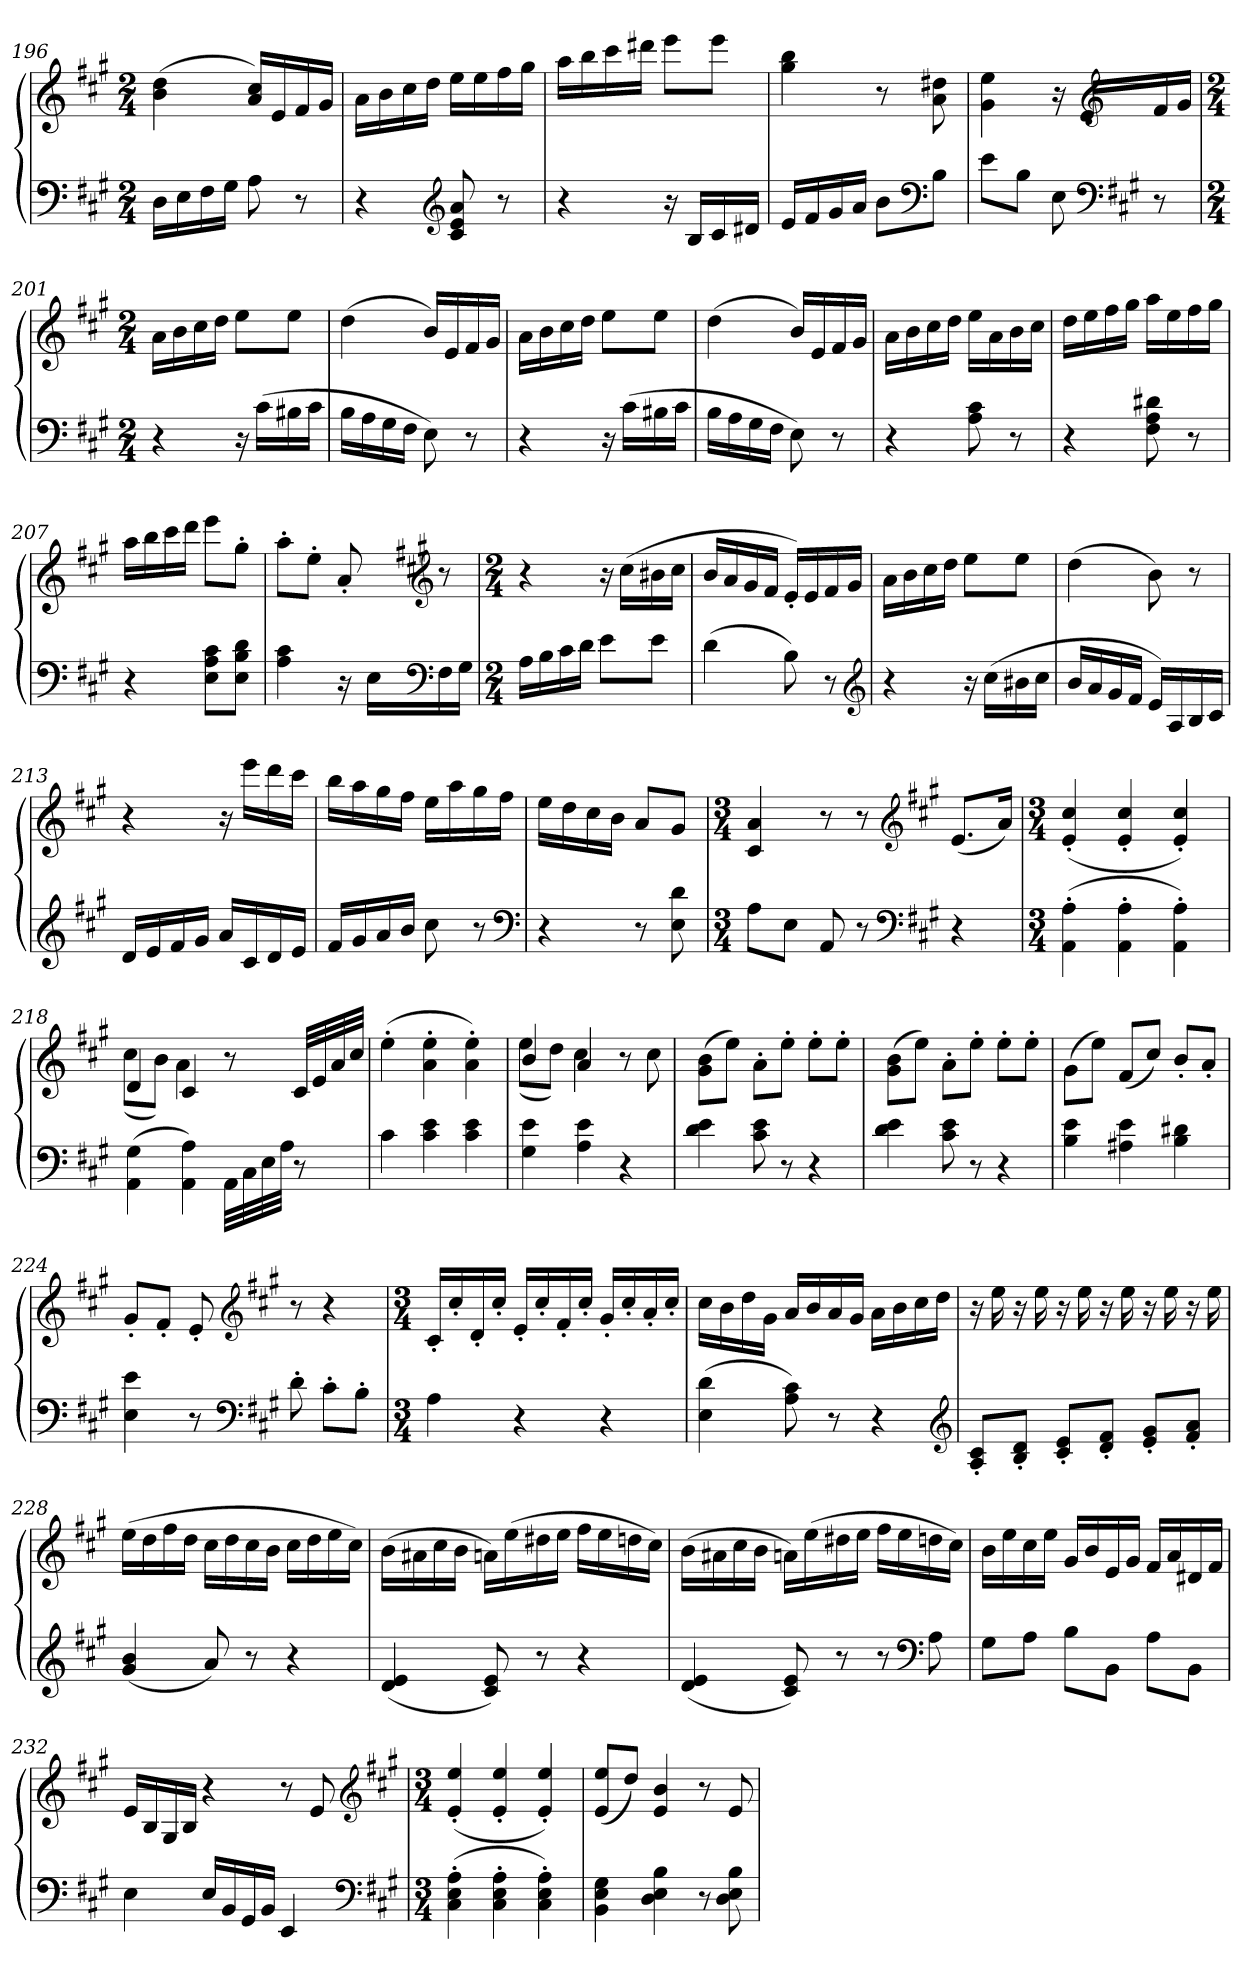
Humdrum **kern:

**kern	**kern
*part1	*part1
*staff2	*staff1
*clefF4	*clefG2
*k[f#c#g#]	*k[f#c#g#]
*A:	*A:
*M2/4	*M2/4
=196	=196
16DLL	(4b 4dd
16E	.
16F#	.
16G#JJ	.
8A	16a 16cc#LL)
.	16e
8r	16f#
.	16g#JJ
=197	=197
4r	16aLL
.	16b
.	16cc#
.	16ddJJ
*clefG2	*
8c# 8e 8a	16eeLL
.	16ee
8r	16ff#
.	16gg#JJ
=198	=198
4r	16aaLL
.	16bb
.	16ccc#
.	16ddd#XJJ
16r	8eeeL
16BLL	.
16c#	8eeeJ
16d#XJJ	.
=199	=199
16eLL	4gg# 4bb
16f#	.
16g#	.
16aJJ	.
8bL	8r
*clefF4	*
8BJ	8a 8dd#X
=200	=200
8eL	4g# 4ee
8BJ	.
8E	16r
.	16eLL
*clefF4	*clefG2
*k[f#c#g#]	*k[f#c#g#]
*A:	*A:
8r	16f#
.	16g#JJ
=201	=201
*M2/4	*M2/4
4r	16aLL
.	16b
.	16cc#
.	16ddJJ
16r	8eeL
(16c#LL	.
16B#X	8eeJ
16c#JJ	.
=202	=202
16BLL	(4dd
16A	.
16G#	.
16F#JJ	.
8E)	16bLL)
.	16e
8r	16f#
.	16g#JJ
=203	=203
4r	16aLL
.	16b
.	16cc#
.	16ddJJ
16r	8eeL
(16c#LL	.
16B#X	8eeJ
16c#JJ	.
=204	=204
16BLL	(4dd
16A	.
16G#	.
16F#JJ	.
8E)	16bLL)
.	16e
8r	16f#
.	16g#JJ
=205	=205
4r	16aLL
.	16b
.	16cc#
.	16ddJJ
8A 8c#	16eeLL
.	16a
8r	16b
.	16cc#JJ
=206	=206
4r	16ddLL
.	16ee
.	16ff#
.	16gg#JJ
8F# 8A 8d#X	16aaLL
.	16ee
8r	16ff#
.	16gg#JJ
=207	=207
4r	16aaLL
.	16bb
.	16ccc#
.	16dddJJ
8E 8A 8c#L	8eeeL
8E 8B 8dJ	8gg#'J
=208	=208
4A 4c#	8aa'L
.	8ee'J
16r	8a'
16ELL	.
*clefF4	*clefG2
*k[f#c#g#]	*k[f#c#g#]
*A:	*A:
16F#	8r
16G#JJ	.
=209	=209
*M2/4	*M2/4
16ALL	4r
16B	.
16c#	.
16dJJ	.
8eL	16r
.	(16cc#LL
8eJ	16b#X
.	16cc#JJ
=210	=210
(4d	16bLL
.	16a
.	16g#
.	16f#JJ
8B)	16e'LL)
.	16e
8r	16f#
.	16g#JJ
*clefG2	*
=211	=211
4r	16aLL
.	16b
.	16cc#
.	16ddJJ
16r	8eeL
(16cc#LL	.
16b#X	8eeJ
16cc#JJ	.
=212	=212
16bLL	(4dd
16a	.
16g#	.
16f#JJ	.
16eLL)	8b)
16A	.
16B	8r
16c#JJ	.
=213	=213
16dLL	4r
16e	.
16f#	.
16g#JJ	.
16aLL	16r
16c#	16eeeLL
16d	16ddd
16eJJ	16ccc#JJ
=214	=214
16f#LL	16bbLL
16g#	16aa
16a	16gg#
16bJJ	16ff#JJ
8cc#	16eeLL
.	16aa
8r	16gg#
.	16ff#JJ
*clefF4	*
=215	=215
4r	16eeLL
.	16dd
.	16cc#
.	16bJJ
8r	8aL
8E 8d	8g#J
=216	=216
*M3/4	*M3/4
8AL	4c# 4a
8EJ	.
8AA	8r
8r	8r
*clefF4	*clefG2
*k[f#c#g#]	*k[f#c#g#]
*A:	*A:
4r	(8.eL
.	16aJk)
=217	=217
*M3/4	*M3/4
(4AA' 4A'	(4e' 4cc#'
4AA' 4A'	4e' 4cc#'
4AA' 4A')	4e' 4cc#')
=218	=218
*	*^
(4AA 4G#	4d	(8cc#L
.	.	8bJ)
4AA 4A)	4c#	4a
32AALLL	8r	4ryy
32C#	.	.
32E	.	.
32AJJJ	.	.
8r	32c#LLL	.
.	32e	.
.	32a	.
.	32cc#JJJ	.
*	*v	*v
=219	=219
4c#	(4ee'
4c# 4e	4a' 4ee'
4c# 4e	4a' 4ee')
=220	=220
*	*^
4G# 4e	4b	(8eeL
.	.	8ddJ)
4A 4e	4a	4cc#
4r	8r	4ryy
.	8cc#	.
*	*v	*v
=221	=221
4d 4e	(8g# 8bL
.	8eeJ)
8c# 8e	8a'L
8r	8ee'J
4r	8ee'L
.	8ee'J
=222	=222
4d 4e	(8g# 8bL
.	8eeJ)
8c# 8e	8a'L
8r	8ee'J
4r	8ee'L
.	8ee'J
=223	=223
4B 4e	(8g#L
.	8eeJ)
4A#X 4e	(8f#L
.	8cc#J)
4B 4d#X	8b'L
.	8a'J
=224	=224
4E 4e	8g#'L
.	8f#'J
8r	8e'
*clefF4	*clefG2
*k[f#c#g#]	*k[f#c#g#]
*A:	*A:
8d'	8r
8c#'L	4r
8B'J	.
=225	=225
*M3/4	*M3/4
4A	16c#'LL
.	16cc#'
.	16d'
.	16cc#'JJ
4r	16e'LL
.	16cc#'
.	16f#'
.	16cc#'JJ
4r	16g#'LL
.	16cc#'
.	16a'
.	16cc#'JJ
=226	=226
(4E 4d	16cc#LL
.	16b
.	16dd
.	16g#JJ
8A 8c#)	16aLL
.	16b
8r	16a
.	16g#JJ
4r	16aLL
.	16b
.	16cc#
.	16ddJJ
*clefG2	*
=227	=227
8A' 8c#'L	16r
.	16ee
8B' 8d'J	16r
.	16ee
8c#' 8e'L	16r
.	16ee
8d' 8f#'J	16r
.	16ee
8e' 8g#'L	16r
.	16ee
8f#' 8a'J	16r
.	16ee
=228	=228
(4g# 4b	(16eeLL
.	16dd
.	16ff#
.	16ddJJ
8a)	16cc#LL
.	16dd
8r	16cc#
.	16bJJ
4r	16cc#LL
.	16dd
.	16ee
.	16cc#JJ)
=229	=229
(4d 4e	(16bLL
.	16a#X
.	16cc#
.	16bJJ
8c# 8e)	16anLL)
.	(16ee
8r	16dd#X
.	16eeJJ
4r	16ff#LL
.	16ee
.	16ddn
.	16cc#JJ)
=230	=230
(4d 4e	(16bLL
.	16a#X
.	16cc#
.	16bJJ
8c# 8e)	16anLL)
.	(16ee
8r	16dd#X
.	16eeJJ
8r	16ff#LL
.	16ee
*clefF4	*
8A	16ddn
.	16cc#JJ)
=231	=231
8G#L	16bLL
.	16ee
8AJ	16cc#
.	16eeJJ
8BL	16g#LL
.	16b
8BBJ	16e
.	16g#JJ
8AL	16f#LL
.	16a
8BBJ	16d#X
.	16f#JJ
=232	=232
4E	16eLL
.	16B
.	16G#
.	16BJJ
16ELL	4r
16BB	.
16GG#	.
16BBJJ	.
4EE	8r
.	8e
*clefF4	*clefG2
*k[f#c#g#]	*k[f#c#g#]
*A:	*A:
=233	=233
*M3/4	*M3/4
(4C#' 4E' 4A'	(4e' 4ee'
4C#' 4E' 4A'	4e' 4ee'
4C#' 4E' 4A')	4e' 4ee')
=234	=234
4BB 4E 4G#	(8e 8eeL
.	8ddJ)
4D 4E 4B	4e 4b
8r	8r
8D 8E 8B	8e
=	=
*-	*-
